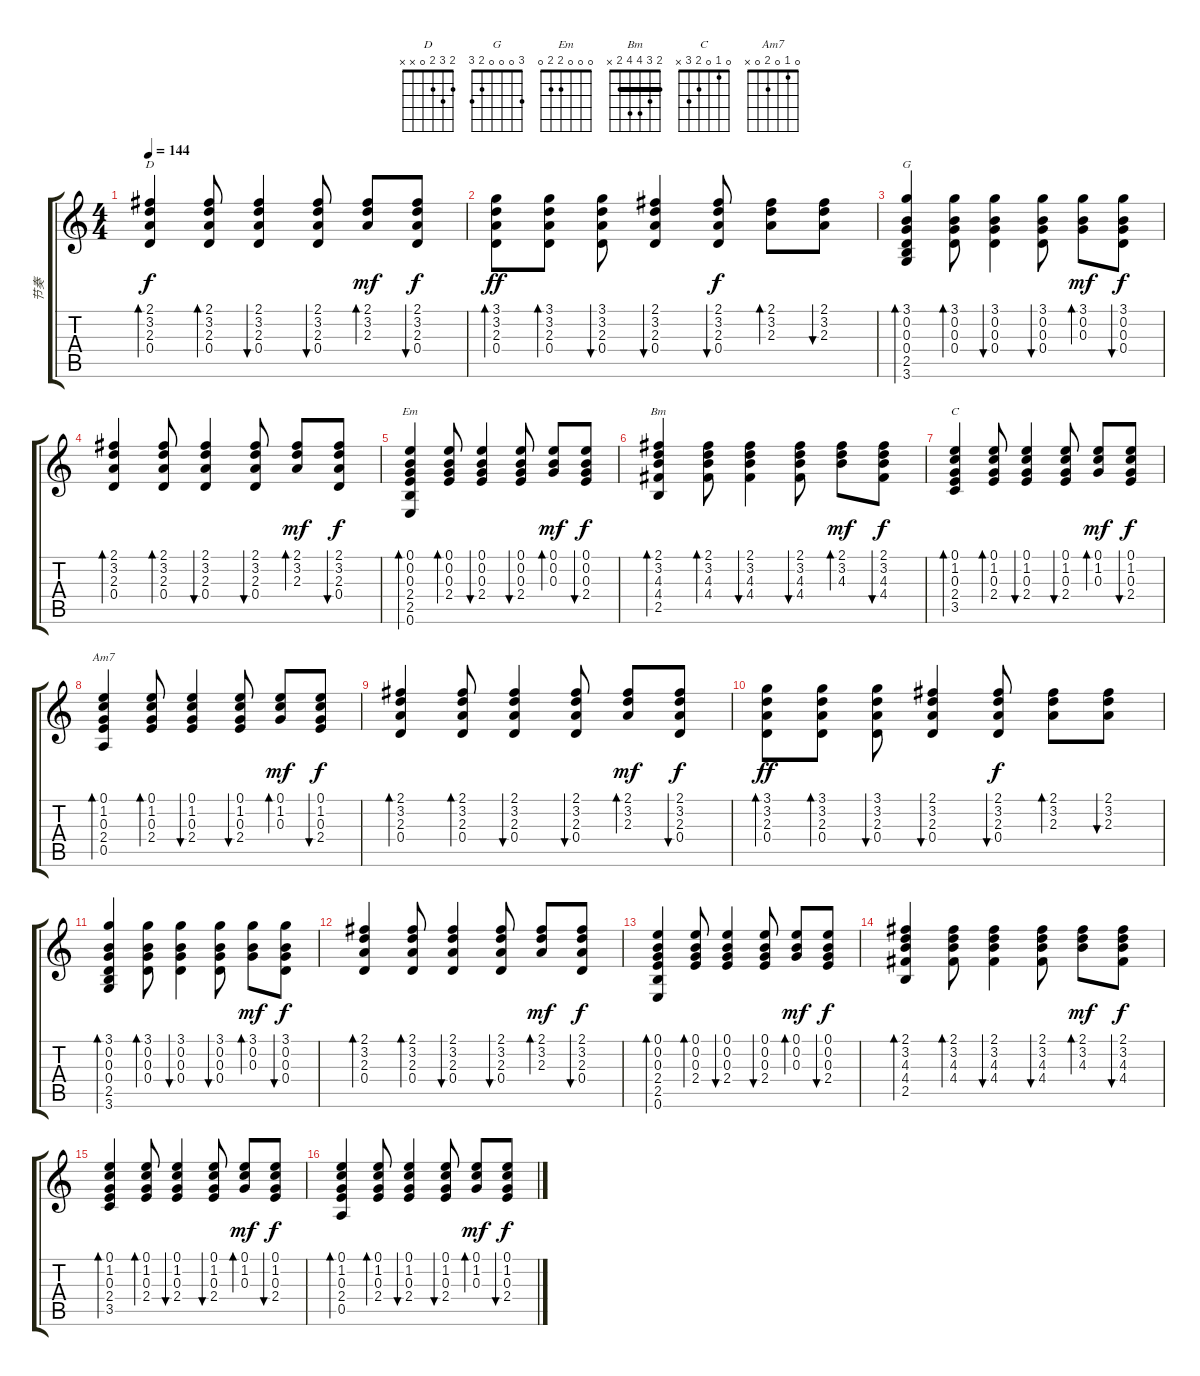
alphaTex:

\track ("节奏" "节奏") {instrument acousticguitarsteel}
\staff {score tabs}
\tuning (E4 B3 G3 D3 A2 E2) {hide}
\chord ("D" 2 3 2 0 x x)
\chord ("G" 3 0 0 0 2 3)
\chord ("Em" 0 0 0 2 2 0)
\chord ("Bm" 2 3 4 4 2 x) {barre 2}
\chord ("C" 0 1 0 2 3 x)
\chord ("Am7" 0 1 0 2 0 x)
\ts (4 4)
\tempo 144
\clef g2
\ks c
(2.1 3.2 2.3 0.4).4{bd 60 ch "D" dy f} (2.1 3.2 2.3 0.4).8{bd 60} (2.1 3.2 2.3 0.4).4{bu 60} (2.1 3.2 2.3 0.4).8{bu 60} (2.1 3.2 2.3).8{bd 60 dy mf} (2.1 3.2 2.3 0.4).8{bu 60 dy f} |
(3.1 3.2 2.3 0.4).8{bd 60 dy ff} (3.1 3.2 2.3 0.4).8{bd 60} (3.1 3.2 2.3 0.4).8{bu 60} (2.1 3.2 2.3 0.4).4{bu 60} (2.1 3.2 2.3 0.4).8{bu 60 dy f} (2.1 3.2 2.3).8{bd 60} (2.1 3.2 2.3).8{bu 60} |
(3.1 0.2 0.3 0.4 2.5 3.6).4{bd 60 ch "G"} (3.1 0.2 0.3 0.4).8{bd 60} (3.1 0.2 0.3 0.4).4{bu 60} (3.1 0.2 0.3 0.4).8{bu 60} (3.1 0.2 0.3).8{bd 60 dy mf} (3.1 0.2 0.3 0.4).8{bu 60 dy f} |
(2.1 3.2 2.3 0.4).4{bd 60} (2.1 3.2 2.3 0.4).8{bd 60} (2.1 3.2 2.3 0.4).4{bu 60} (2.1 3.2 2.3 0.4).8{bu 60} (2.1 3.2 2.3).8{bd 60 dy mf} (2.1 3.2 2.3 0.4).8{bu 60 dy f} |
(0.1 0.2 0.3 2.4 2.5 0.6).4{bd 60 ch "Em"} (0.1 0.2 0.3 2.4).8{bd 60} (0.1 0.2 0.3 2.4).4{bu 60} (0.1 0.2 0.3 2.4).8{bu 60} (0.1 0.2 0.3).8{bd 60 dy mf} (0.1 0.2 0.3 2.4).8{bu 60 dy f} |
(2.1 3.2 4.3 4.4 2.5).4{bd 60 ch "Bm"} (2.1 3.2 4.3 4.4).8{bd 60} (2.1 3.2 4.3 4.4).4{bu 60} (2.1 3.2 4.3 4.4).8{bu 60} (2.1 3.2 4.3).8{bd 60 dy mf} (2.1 3.2 4.3 4.4).8{bu 60 dy f} |
(0.1 1.2 0.3 2.4 3.5).4{bd 60 ch "C"} (0.1 1.2 0.3 2.4).8{bd 60} (0.1 1.2 0.3 2.4).4{bu 60} (0.1 1.2 0.3 2.4).8{bu 60} (0.1 1.2 0.3).8{bd 60 dy mf} (0.1 1.2 0.3 2.4).8{bu 60 dy f} |
(0.1 1.2 0.3 2.4 0.5).4{bd 60 ch "Am7"} (0.1 1.2 0.3 2.4).8{bd 60} (0.1 1.2 0.3 2.4).4{bu 60} (0.1 1.2 0.3 2.4).8{bu 60} (0.1 1.2 0.3).8{bd 60 dy mf} (0.1 1.2 0.3 2.4).8{bu 60 dy f} |
(2.1 3.2 2.3 0.4).4{bd 60} (2.1 3.2 2.3 0.4).8{bd 60} (2.1 3.2 2.3 0.4).4{bu 60} (2.1 3.2 2.3 0.4).8{bu 60} (2.1 3.2 2.3).8{bd 60 dy mf} (2.1 3.2 2.3 0.4).8{bu 60 dy f} |
(3.1 3.2 2.3 0.4).8{bd 60 dy ff} (3.1 3.2 2.3 0.4).8{bd 60} (3.1 3.2 2.3 0.4).8{bu 60} (2.1 3.2 2.3 0.4).4{bu 60} (2.1 3.2 2.3 0.4).8{bu 60 dy f} (2.1 3.2 2.3).8{bd 60} (2.1 3.2 2.3).8{bu 60} |
(3.1 0.2 0.3 0.4 2.5 3.6).4{bd 60} (3.1 0.2 0.3 0.4).8{bd 60} (3.1 0.2 0.3 0.4).4{bu 60} (3.1 0.2 0.3 0.4).8{bu 60} (3.1 0.2 0.3).8{bd 60 dy mf} (3.1 0.2 0.3 0.4).8{bu 60 dy f} |
(2.1 3.2 2.3 0.4).4{bd 60} (2.1 3.2 2.3 0.4).8{bd 60} (2.1 3.2 2.3 0.4).4{bu 60} (2.1 3.2 2.3 0.4).8{bu 60} (2.1 3.2 2.3).8{bd 60 dy mf} (2.1 3.2 2.3 0.4).8{bu 60 dy f} |
(0.1 0.2 0.3 2.4 2.5 0.6).4{bd 60} (0.1 0.2 0.3 2.4).8{bd 60} (0.1 0.2 0.3 2.4).4{bu 60} (0.1 0.2 0.3 2.4).8{bu 60} (0.1 0.2 0.3).8{bd 60 dy mf} (0.1 0.2 0.3 2.4).8{bu 60 dy f} |
(2.1 3.2 4.3 4.4 2.5).4{bd 60} (2.1 3.2 4.3 4.4).8{bd 60} (2.1 3.2 4.3 4.4).4{bu 60} (2.1 3.2 4.3 4.4).8{bu 60} (2.1 3.2 4.3).8{bd 60 dy mf} (2.1 3.2 4.3 4.4).8{bu 60 dy f} |
(0.1 1.2 0.3 2.4 3.5).4{bd 60} (0.1 1.2 0.3 2.4).8{bd 60} (0.1 1.2 0.3 2.4).4{bu 60} (0.1 1.2 0.3 2.4).8{bu 60} (0.1 1.2 0.3).8{bd 60 dy mf} (0.1 1.2 0.3 2.4).8{bu 60 dy f} |
(0.1 1.2 0.3 2.4 0.5).4{bd 60} (0.1 1.2 0.3 2.4).8{bd 60} (0.1 1.2 0.3 2.4).4{bu 60} (0.1 1.2 0.3 2.4).8{bu 60} (0.1 1.2 0.3).8{bd 60 dy mf} (0.1 1.2 0.3 2.4).8{bu 60 dy f}
